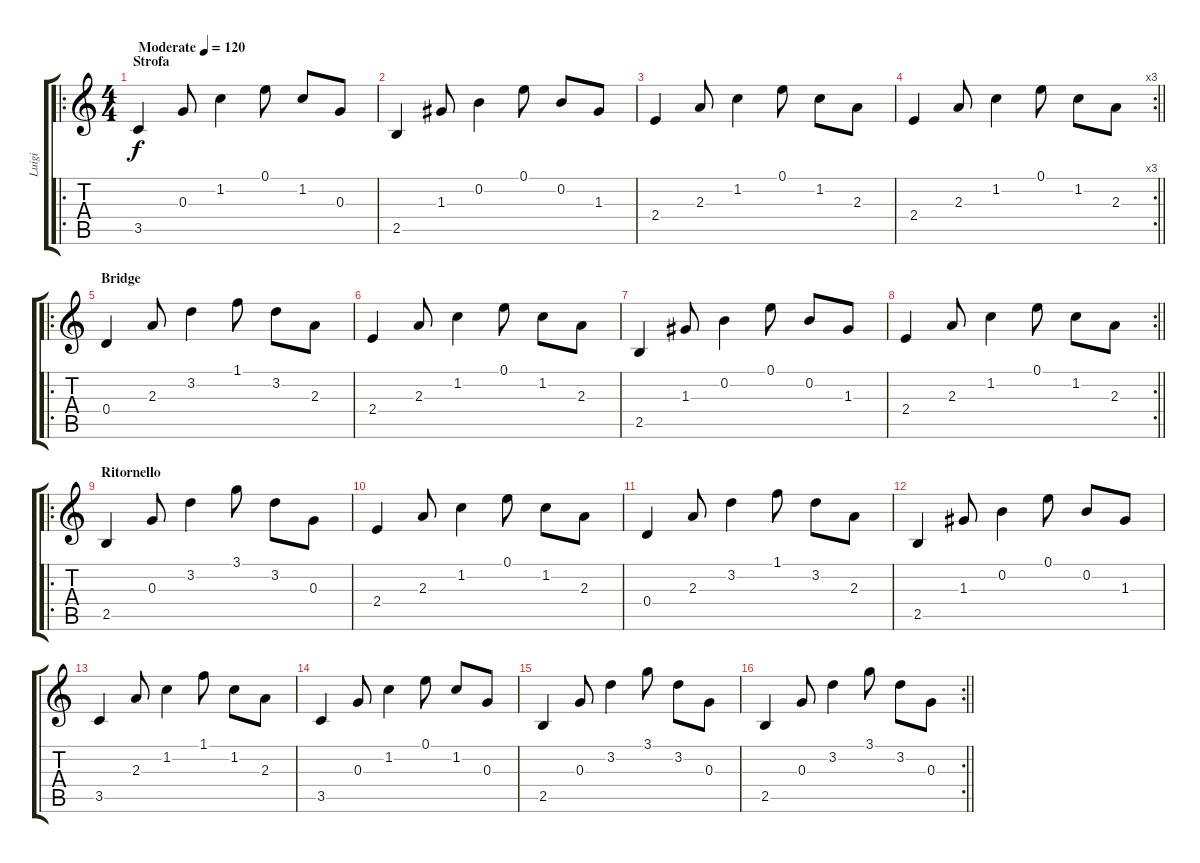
\track ("Luigi" "Luigi") {instrument electricguitarclean}
\staff {score tabs}
\tuning (E4 B3 G3 D3 A2 E2) {hide}
\ro
\ts (4 4)
\section ("" "Strofa")
\tempo (120 "Moderate")
\clef g2
\ks c
3.5.4{dy f instrument electricguitarclean} 0.3.8 1.2.4 0.1.8 1.2.8 0.3.8 |
2.5.4 1.3.8 0.2.4 0.1.8 0.2.8 1.3.8 |
2.4.4 2.3.8 1.2.4 0.1.8 1.2.8 2.3.8 |
\rc 3
\barLineRight lightlight
2.4.4 2.3.8 1.2.4 0.1.8 1.2.8 2.3.8 |
\ro
\section ("" "Bridge")
0.4.4 2.3.8 3.2.4 1.1.8 3.2.8 2.3.8 |
2.4.4 2.3.8 1.2.4 0.1.8 1.2.8 2.3.8 |
2.5.4 1.3.8 0.2.4 0.1.8 0.2.8 1.3.8 |
\rc 2
\barLineRight lightlight
2.4.4 2.3.8 1.2.4 0.1.8 1.2.8 2.3.8 |
\ro
\section ("" "Ritornello")
2.5.4 0.3.8 3.2.4 3.1.8 3.2.8 0.3.8 |
2.4.4 2.3.8 1.2.4 0.1.8 1.2.8 2.3.8 |
0.4.4 2.3.8 3.2.4 1.1.8 3.2.8 2.3.8 |
2.5.4 1.3.8 0.2.4 0.1.8 0.2.8 1.3.8 |
3.5.4 2.3.8 1.2.4 1.1.8 1.2.8 2.3.8 |
3.5.4 0.3.8 1.2.4 0.1.8 1.2.8 0.3.8 |
2.5.4 0.3.8 3.2.4 3.1.8 3.2.8 0.3.8 |
\rc 2
\barLineRight lightlight
2.5.4 0.3.8 3.2.4 3.1.8 3.2.8 0.3.8
